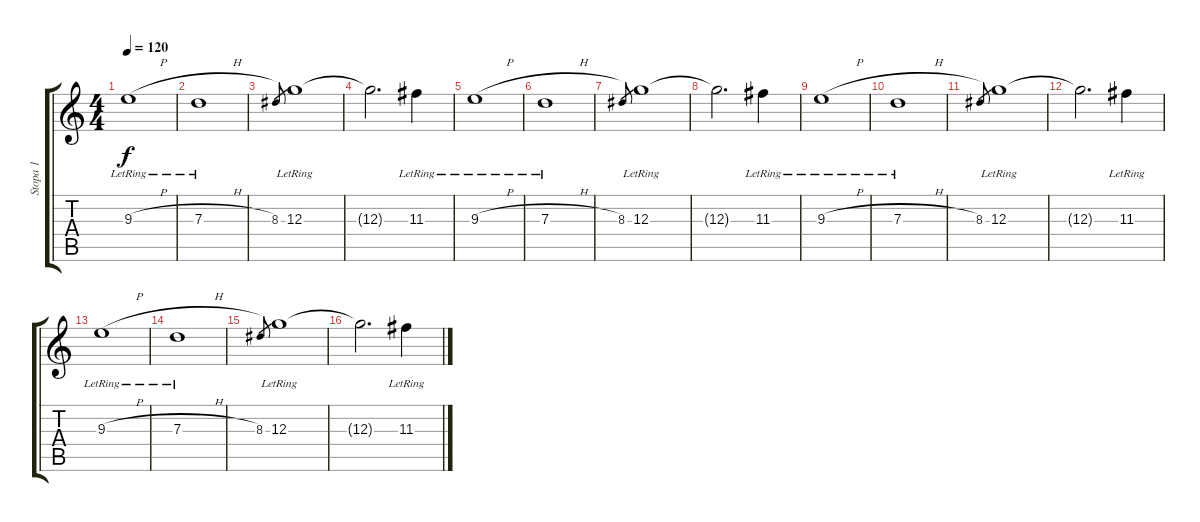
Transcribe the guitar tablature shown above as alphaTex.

\track ("Stopa 1" "Stopa 1") {instrument overdrivenguitar}
\staff {score tabs}
\tuning (E4 B3 G3 D3 A2 E2) {hide}
\ts (4 4)
\tempo 120
\clef g2
\ks c
9.3{h lr}.1{dy f} |
7.3{h lr}.1 |
8.3.8{gr} 12.3{lr}.1 |
12.3{t}.2{d} 11.3{lr}.4 |
9.3{h lr}.1 |
7.3{h lr}.1 |
8.3.8{gr} 12.3{lr}.1 |
12.3{t}.2{d} 11.3{lr}.4 |
9.3{h lr}.1 |
7.3{h lr}.1 |
8.3.8{gr} 12.3{lr}.1 |
12.3{t}.2{d} 11.3{lr}.4 |
9.3{h lr}.1 |
7.3{h lr}.1 |
8.3.8{gr} 12.3{lr}.1 |
12.3{t}.2{d} 11.3{lr}.4
